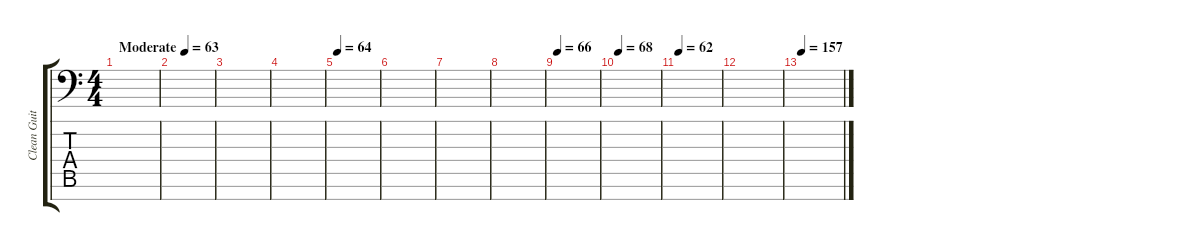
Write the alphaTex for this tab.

\track ("Clean Guitar L" "Clean Guit") {instrument overdrivenguitar}
\staff {score tabs}
\tuning (E4 B3 G3 D3 A2 E2 C-1) {hide}
\ts (4 4)
\tempo (63 "Moderate")
\clef f4
\ks c
|
|
|
|
\tempo 64
|
|
|
|
\tempo 66
|
\tempo 68
|
\tempo 62
|
|
\tempo 157
